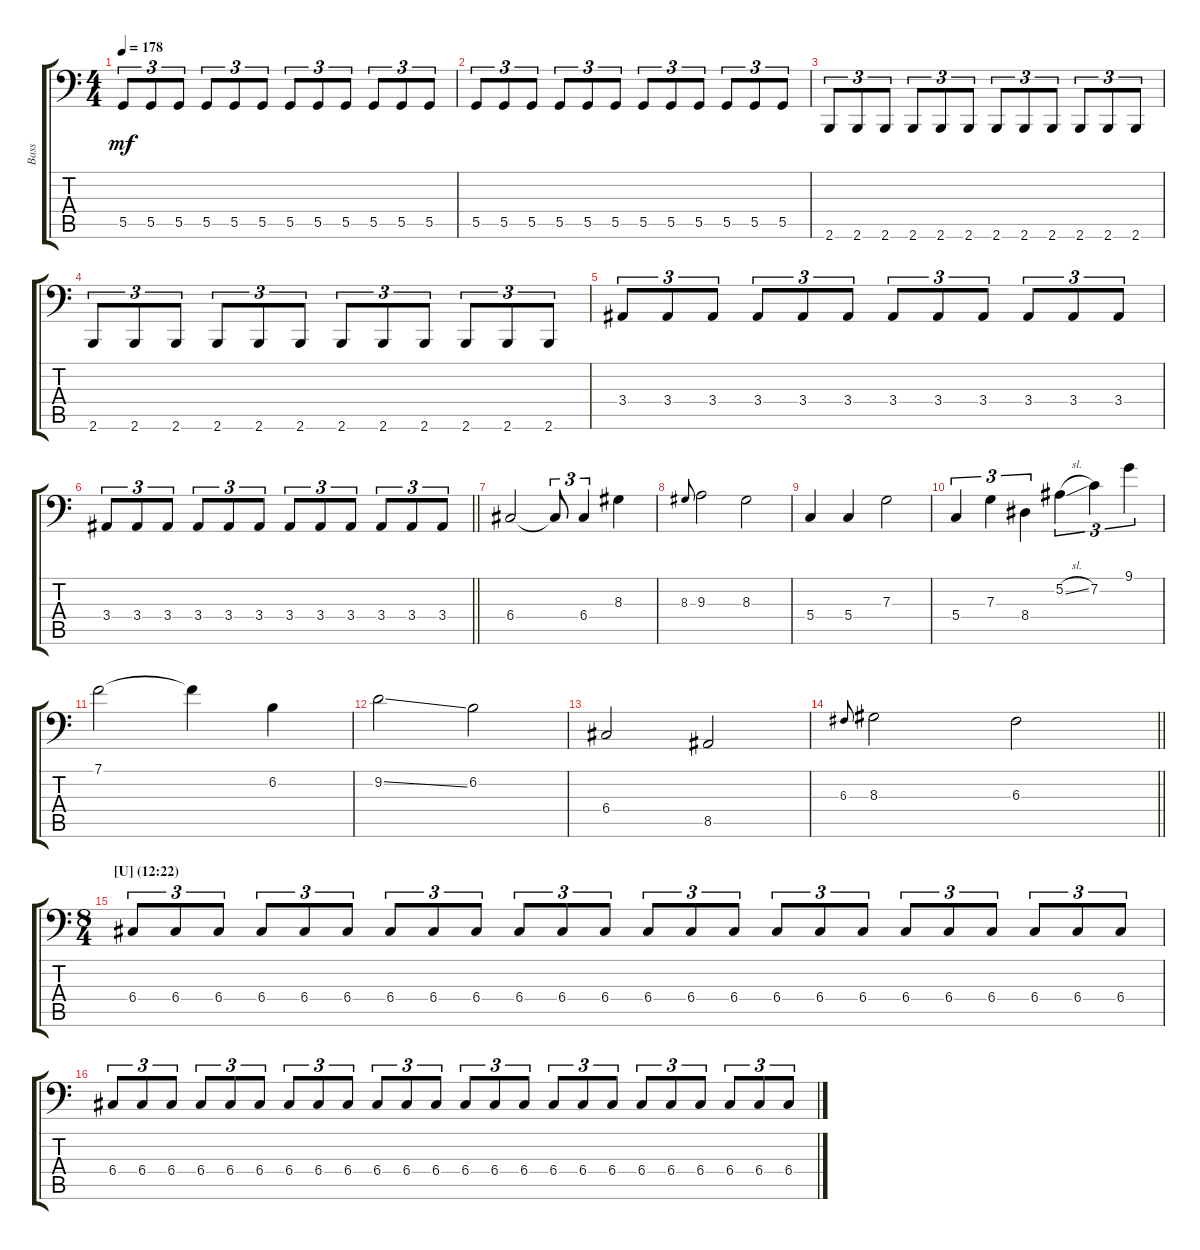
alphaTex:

\track ("Bass" "Bass") {instrument electricbassfinger}
\staff {score tabs}
\tuning (Bb2 F2 C2 G1 D1 A0) {hide}
\ts (4 4)
\tempo 178
\clef f4
\ks c
5.5.8{tu (3 2) dy mf} 5.5.8{tu (3 2)} 5.5.8{tu (3 2)} 5.5.8{tu (3 2)} 5.5.8{tu (3 2)} 5.5.8{tu (3 2)} 5.5.8{tu (3 2)} 5.5.8{tu (3 2)} 5.5.8{tu (3 2)} 5.5.8{tu (3 2)} 5.5.8{tu (3 2)} 5.5.8{tu (3 2)} |
5.5.8{tu (3 2)} 5.5.8{tu (3 2)} 5.5.8{tu (3 2)} 5.5.8{tu (3 2)} 5.5.8{tu (3 2)} 5.5.8{tu (3 2)} 5.5.8{tu (3 2)} 5.5.8{tu (3 2)} 5.5.8{tu (3 2)} 5.5.8{tu (3 2)} 5.5.8{tu (3 2)} 5.5.8{tu (3 2)} |
2.6.8{tu (3 2)} 2.6.8{tu (3 2)} 2.6.8{tu (3 2)} 2.6.8{tu (3 2)} 2.6.8{tu (3 2)} 2.6.8{tu (3 2)} 2.6.8{tu (3 2)} 2.6.8{tu (3 2)} 2.6.8{tu (3 2)} 2.6.8{tu (3 2)} 2.6.8{tu (3 2)} 2.6.8{tu (3 2)} |
2.6.8{tu (3 2)} 2.6.8{tu (3 2)} 2.6.8{tu (3 2)} 2.6.8{tu (3 2)} 2.6.8{tu (3 2)} 2.6.8{tu (3 2)} 2.6.8{tu (3 2)} 2.6.8{tu (3 2)} 2.6.8{tu (3 2)} 2.6.8{tu (3 2)} 2.6.8{tu (3 2)} 2.6.8{tu (3 2)} |
3.4.8{tu (3 2)} 3.4.8{tu (3 2)} 3.4.8{tu (3 2)} 3.4.8{tu (3 2)} 3.4.8{tu (3 2)} 3.4.8{tu (3 2)} 3.4.8{tu (3 2)} 3.4.8{tu (3 2)} 3.4.8{tu (3 2)} 3.4.8{tu (3 2)} 3.4.8{tu (3 2)} 3.4.8{tu (3 2)} |
\barLineRight lightlight
3.4.8{tu (3 2)} 3.4.8{tu (3 2)} 3.4.8{tu (3 2)} 3.4.8{tu (3 2)} 3.4.8{tu (3 2)} 3.4.8{tu (3 2)} 3.4.8{tu (3 2)} 3.4.8{tu (3 2)} 3.4.8{tu (3 2)} 3.4.8{tu (3 2)} 3.4.8{tu (3 2)} 3.4.8{tu (3 2)} |
6.4.2 6.4{t}.8{tu (3 2)} 6.4.4{tu (3 2)} 8.3.4 |
8.3.8{gr onbeat} 9.3.2 8.3.2 |
5.4.4 5.4.4 7.3.2 |
5.4.4{tu (3 2)} 7.3.4{tu (3 2)} 8.4.4{tu (3 2)} 5.2{sl}.4{tu (3 2)} 7.2.4{tu (3 2)} 9.1.4{tu (3 2)} |
7.1.2 7.1{t}.4 6.2.4 |
9.2{ss}.2 6.2.2 |
6.4.2 8.5.2 |
\barLineRight lightlight
6.3.8{gr onbeat} 8.3.2 6.3.2 |
\ts (8 4)
\section ("" "[U] (12:22)")
6.4.8{tu (3 2)} 6.4.8{tu (3 2)} 6.4.8{tu (3 2)} 6.4.8{tu (3 2)} 6.4.8{tu (3 2)} 6.4.8{tu (3 2)} 6.4.8{tu (3 2)} 6.4.8{tu (3 2)} 6.4.8{tu (3 2)} 6.4.8{tu (3 2)} 6.4.8{tu (3 2)} 6.4.8{tu (3 2)} 6.4.8{tu (3 2)} 6.4.8{tu (3 2)} 6.4.8{tu (3 2)} 6.4.8{tu (3 2)} 6.4.8{tu (3 2)} 6.4.8{tu (3 2)} 6.4.8{tu (3 2)} 6.4.8{tu (3 2)} 6.4.8{tu (3 2)} 6.4.8{tu (3 2)} 6.4.8{tu (3 2)} 6.4.8{tu (3 2)} |
6.4.8{tu (3 2)} 6.4.8{tu (3 2)} 6.4.8{tu (3 2)} 6.4.8{tu (3 2)} 6.4.8{tu (3 2)} 6.4.8{tu (3 2)} 6.4.8{tu (3 2)} 6.4.8{tu (3 2)} 6.4.8{tu (3 2)} 6.4.8{tu (3 2)} 6.4.8{tu (3 2)} 6.4.8{tu (3 2)} 6.4.8{tu (3 2)} 6.4.8{tu (3 2)} 6.4.8{tu (3 2)} 6.4.8{tu (3 2)} 6.4.8{tu (3 2)} 6.4.8{tu (3 2)} 6.4.8{tu (3 2)} 6.4.8{tu (3 2)} 6.4.8{tu (3 2)} 6.4.8{tu (3 2)} 6.4.8{tu (3 2)} 6.4.8{tu (3 2)}
